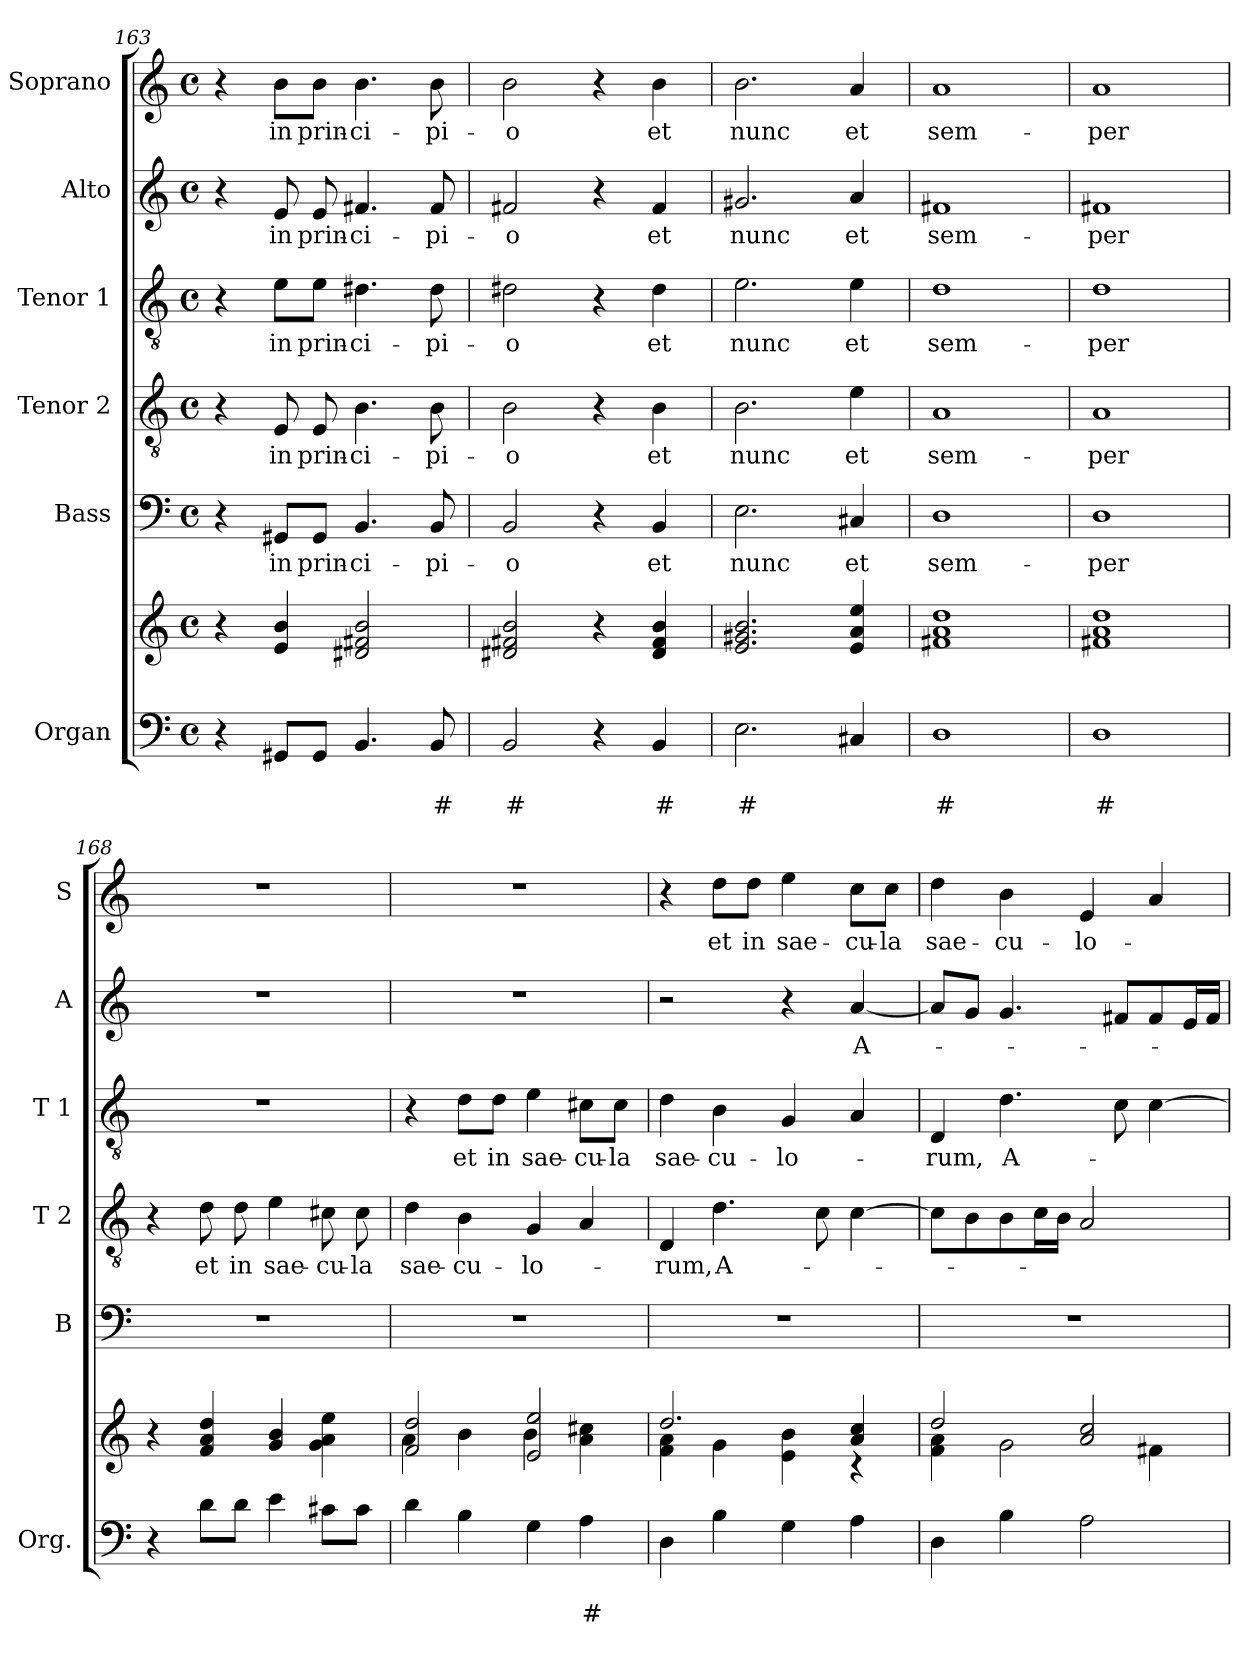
**kern	**text	**text	**kern	**kern	**text	**kern	**text	**kern	**text	**kern	**text	**kern	**text
*part6	*part6	*part6	*part6	*part5	*part5	*part4	*part4	*part3	*part3	*part2	*part2	*part1	*part1
*staff7	*staff7	*staff7	*staff6	*staff5	*staff5	*staff4	*staff4	*staff3	*staff3	*staff2	*staff2	*staff1	*staff1
*I"Organ	*	*	*	*I"Bass	*	*I"Tenor 2	*	*I"Tenor 1	*	*I"Alto	*	*I"Soprano	*
*I'Org.	*	*	*	*I'B	*	*I'T 2	*	*I'T 1	*	*I'A	*	*I'S	*
*clefF4	*	*	*clefG2	*clefF4	*	*clefGv2	*	*clefGv2	*	*clefG2	*	*clefG2	*
*k[]	*	*	*k[]	*k[]	*	*k[]	*	*k[]	*	*k[]	*	*k[]	*
*C:	*	*	*C:	*C:	*	*C:	*	*C:	*	*C:	*	*C:	*
*M4/4	*	*	*M4/4	*M4/4	*	*M4/4	*	*M4/4	*	*M4/4	*	*M4/4	*
*met(c)	*	*	*met(c)	*met(c)	*	*met(c)	*	*met(c)	*	*met(c)	*	*met(c)	*
=163	=163	=163	=163	=163	=163	=163	=163	=163	=163	=163	=163	=163	=163
4r	.	.	4r	4r	.	4r	.	4r	.	4r	.	4r	.
!	!	!	!	!	!LO:LY:b	!	!LO:LY:b	!	!LO:LY:b	!	!LO:LY:b	!	!LO:LY:b
8GG#X/L	.	.	4e!/ 4b!/	8GG#X/L	in	8E/	in	8e\L	in	8e/	in	8b\L	in
!	!	!	!	!	!LO:LY:b	!	!LO:LY:b	!	!LO:LY:b	!	!LO:LY:b	!	!LO:LY:b
8GG#/J	.	.	.	8GG#/J	prin-	8E/	prin-	8e\J	prin-	8e/	prin-	8b\J	prin-
!	!	!	!	!	!LO:LY:b	!	!LO:LY:b	!	!LO:LY:b	!	!LO:LY:b	!	!LO:LY:b
4.BB/	.	.	2d#X!/ 2f#X!/ 2b!/	4.BB/	-ci-	4.B\	-ci-	4.d#X\	-ci-	4.f#X/	-ci-	4.b\	-ci-
!	!	!LO:LY:b	!	!	!LO:LY:b	!	!LO:LY:b	!	!LO:LY:b	!	!LO:LY:b	!	!LO:LY:b
8BB/	.	#	.	8BB/	-pi-	8B\	-pi-	8d#\	-pi-	8f#/	-pi-	8b\	-pi-
=164	=164	=164	=164	=164	=164	=164	=164	=164	=164	=164	=164	=164	=164
!	!	!LO:LY:b	!	!	!LO:LY:b	!	!LO:LY:b	!	!LO:LY:b	!	!LO:LY:b	!	!LO:LY:b
2BB/	.	#	2d#X!/ 2f#X!/ 2b!/	2BB/	-o	2B\	-o	2d#X\	-o	2f#X/	-o	2b\	-o
4r	.	.	4r	4r	.	4r	.	4r	.	4r	.	4r	.
!	!	!LO:LY:b	!	!	!LO:LY:b	!	!LO:LY:b	!	!LO:LY:b	!	!LO:LY:b	!	!LO:LY:b
4BB/	.	#	4d#!/ 4f#!/ 4b!/	4BB/	et	4B\	et	4d#\	et	4f#/	et	4b\	et
!!LO:LB:g=z
=165	=165	=165	=165	=165	=165	=165	=165	=165	=165	=165	=165	=165	=165
!	!	!LO:LY:b	!	!	!LO:LY:b	!	!LO:LY:b	!	!LO:LY:b	!	!LO:LY:b	!	!LO:LY:b
2.E\	.	#	2.e!/ 2.g#X!/ 2.b!/	2.E\	nunc	2.B\	nunc	2.e\	nunc	2.g#X/	nunc	2.b\	nunc
!	!	!	!	!	!LO:LY:b	!	!LO:LY:b	!	!LO:LY:b	!	!LO:LY:b	!	!LO:LY:b
4C#X/	.	.	4e!/ 4a!/ 4ee!/	4C#X/	et	4e\	et	4e\	et	4a/	et	4a/	et
=166	=166	=166	=166	=166	=166	=166	=166	=166	=166	=166	=166	=166	=166
!	!	!LO:LY:b	!	!	!LO:LY:b	!	!LO:LY:b	!	!LO:LY:b	!	!LO:LY:b	!	!LO:LY:b
1D	.	#	1f#X! 1a! 1dd!	1D	sem-	1A	sem-	1d	sem-	1f#X	sem-	1a	sem-
=167	=167	=167	=167	=167	=167	=167	=167	=167	=167	=167	=167	=167	=167
!	!	!LO:LY:b	!	!	!LO:LY:b	!	!LO:LY:b	!	!LO:LY:b	!	!LO:LY:b	!	!LO:LY:b
1D	.	#	1f#X! 1a! 1dd!	1D	-per	1A	-per	1d	-per	1f#X	-per	1a	-per
=168	=168	=168	=168	=168	=168	=168	=168	=168	=168	=168	=168	=168	=168
4r	.	.	4r	1r	.	4r	.	1r	.	1r	.	1r	.
!	!	!	!	!	!	!	!LO:LY:b	!	!	!	!	!	!
8d\L	.	.	4f!/ 4a!/ 4dd!/	.	.	8d\	et	.	.	.	.	.	.
!	!	!	!	!	!	!	!LO:LY:b	!	!	!	!	!	!
8d\J	.	.	.	.	.	8d\	in	.	.	.	.	.	.
!	!	!	!	!	!	!	!LO:LY:b	!	!	!	!	!	!
4e\	.	.	4g!/ 4b!/	.	.	4e\	sae-	.	.	.	.	.	.
!	!	!	!	!	!	!	!LO:LY:b	!	!	!	!	!	!
8c#X\L	.	.	4g!\ 4a!\ 4ee!\	.	.	8c#X\	-cu-	.	.	.	.	.	.
!	!	!	!	!	!	!	!LO:LY:b	!	!	!	!	!	!
8c#\J	.	.	.	.	.	8c#\	-la	.	.	.	.	.	.
=169	=169	=169	=169	=169	=169	=169	=169	=169	=169	=169	=169	=169	=169
*	*	*	*^	*	*	*	*	*	*	*	*	*	*
!	!	!	!	!	!	!	!	!LO:LY:b	!	!	!	!	!	!
4d\	.	.	2f!/ 2dd!/	4a!\	1r	.	4d\	sae-	4r	.	1r	.	1r	.
!	!	!	!	!	!	!	!	!LO:LY:b	!	!LO:LY:b	!	!	!	!
4B\	.	.	.	4b!\	.	.	4B\	-cu-	8d\L	et	.	.	.	.
!	!	!	!	!	!	!	!	!	!	!LO:LY:b	!	!	!	!
.	.	.	.	.	.	.	.	.	8d\J	in	.	.	.	.
!	!	!	!	!	!	!	!	!LO:LY:b	!	!LO:LY:b	!	!	!	!
4G\	.	.	2e!/ 2ee!/	4b!\	.	.	4G/	-lo-	4e\	sae-	.	.	.	.
!	!	!LO:LY:b	!	!	!	!	!	!	!	!LO:LY:b	!	!	!	!
4A\	.	#	.	4a!\ 4cc#X!\	.	.	4A/	.	8c#X\L	-cu-	.	.	.	.
!	!	!	!	!	!	!	!	!	!	!LO:LY:b	!	!	!	!
.	.	.	.	.	.	.	.	.	8c#\J	-la	.	.	.	.
=170	=170	=170	=170	=170	=170	=170	=170	=170	=170	=170	=170	=170	=170	=170
!	!	!	!	!	!	!	!	!LO:LY:b	!	!LO:LY:b	!	!	!	!
4D\	.	.	2.dd!/	4f!\ 4a!\	1r	.	4D/	-rum,	4d\	sae-	2r	.	4r	.
!	!	!	!	!	!	!	!	!LO:LY:b	!	!LO:LY:b	!	!	!	!LO:LY:b
4B\	.	.	.	4g!\	.	.	4.d\	A-	4B\	-cu-	.	.	8dd\L	et
!	!	!	!	!	!	!	!	!	!	!	!	!	!	!LO:LY:b
.	.	.	.	.	.	.	.	.	.	.	.	.	8dd\J	in
!	!	!	!	!	!	!	!	!	!	!LO:LY:b	!	!	!	!LO:LY:b
4G\	.	.	.	4e!\ 4b!\	.	.	.	.	4G/	-lo-	4r	.	4ee\	sae-
.	.	.	.	.	.	.	8c\	.	.	.	.	.	.	.
!	!	!	!	!	!	!	!	!	!	!	!	!LO:LY:b	!	!LO:LY:b
4A\	.	.	4a!/ 4cc!/	4rc	.	.	[4c\	.	4A/	.	[4a/	A-	8cc\L	-cu-
!	!	!	!	!	!	!	!	!	!	!	!	!	!	!LO:LY:b
.	.	.	.	.	.	.	.	.	.	.	.	.	8cc\J	-la
!!LO:PB:g=z
=171	=171	=171	=171	=171	=171	=171	=171	=171	=171	=171	=171	=171	=171	=171
!	!	!	!	!	!	!	!	!	!	!LO:LY:b	!	!	!	!LO:LY:b
4D\	.	.	2dd!/	4f!\ 4a!\	1r	.	8c\L]	.	4D/	-rum,	8a/L]	.	4dd\	sae-
.	.	.	.	.	.	.	8B\	.	.	.	8g/J	.	.	.
!	!	!	!	!	!	!	!	!	!	!LO:LY:b	!	!	!	!LO:LY:b
4B\	.	.	.	2g!\	.	.	8B\	.	4.d\	A-	4.g/	.	4b\	-cu-
.	.	.	.	.	.	.	16c\L	.	.	.	.	.	.	.
.	.	.	.	.	.	.	16B\JJ	.	.	.	.	.	.	.
!	!	!	!	!	!	!	!	!	!	!	!	!	!	!LO:LY:b
2A\	.	.	2a!/ 2cc!/	.	.	.	2A/	.	.	.	.	.	4e/	-lo-
.	.	.	.	.	.	.	.	.	8c\	.	8f#X/L	.	.	.
.	.	.	.	4f#X!\	.	.	.	.	[4c\	.	8f#/	.	4a/	.
.	.	.	.	.	.	.	.	.	.	.	16e/L	.	.	.
.	.	.	.	.	.	.	.	.	.	.	16f#/JJ	.	.	.
*	*	*	*v	*v	*	*	*	*	*	*	*	*	*	*
=	=	=	=	=	=	=	=	=	=	=	=	=	=
*-	*-	*-	*-	*-	*-	*-	*-	*-	*-	*-	*-	*-	*-
